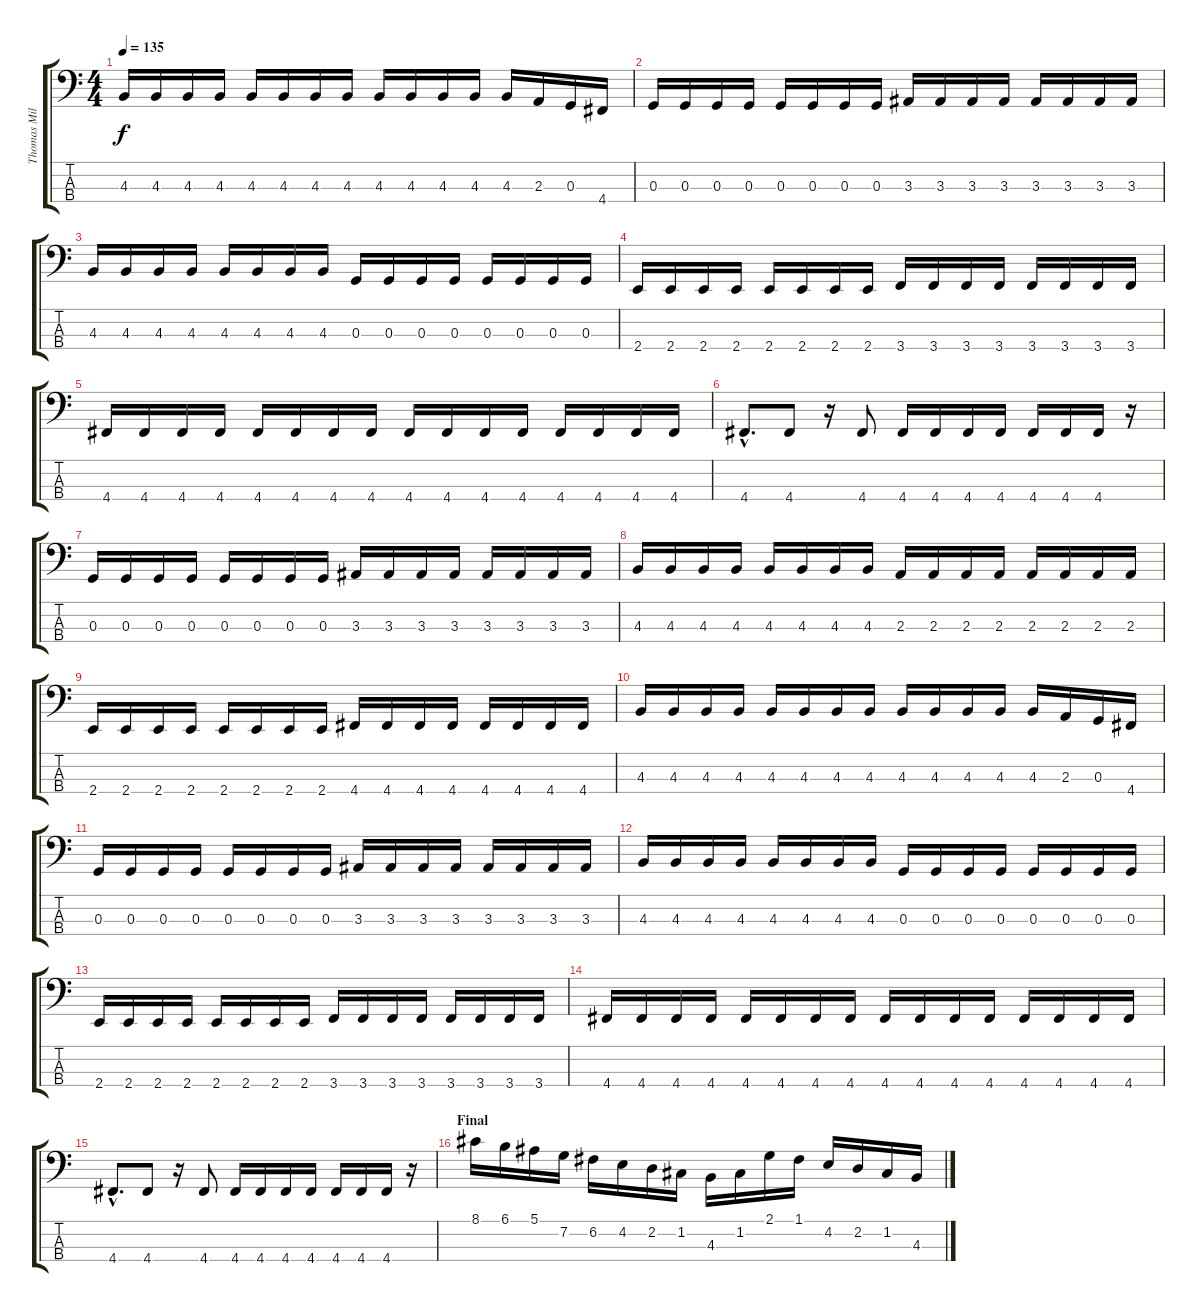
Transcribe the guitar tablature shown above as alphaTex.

\track ("Thomas Miller" "Thomas Mil") {instrument electricbassfinger}
\staff {score tabs}
\tuning (F2 C2 G1 D1) {hide}
\ts (4 4)
\tempo 135
\clef f4
\ks c
4.3.16{dy f} 4.3.16 4.3.16 4.3.16 4.3.16 4.3.16 4.3.16 4.3.16 4.3.16 4.3.16 4.3.16 4.3.16 4.3.16 2.3.16 0.3.16 4.4.16 |
0.3.16 0.3.16 0.3.16 0.3.16 0.3.16 0.3.16 0.3.16 0.3.16 3.3.16 3.3.16 3.3.16 3.3.16 3.3.16 3.3.16 3.3.16 3.3.16 |
4.3.16 4.3.16 4.3.16 4.3.16 4.3.16 4.3.16 4.3.16 4.3.16 0.3.16 0.3.16 0.3.16 0.3.16 0.3.16 0.3.16 0.3.16 0.3.16 |
2.4.16 2.4.16 2.4.16 2.4.16 2.4.16 2.4.16 2.4.16 2.4.16 3.4.16 3.4.16 3.4.16 3.4.16 3.4.16 3.4.16 3.4.16 3.4.16 |
4.4.16 4.4.16 4.4.16 4.4.16 4.4.16 4.4.16 4.4.16 4.4.16 4.4.16 4.4.16 4.4.16 4.4.16 4.4.16 4.4.16 4.4.16 4.4.16 |
4.4{hac}.8{d} 4.4.8 r.16 4.4.8 4.4.16 4.4.16 4.4.16 4.4.16 4.4.16 4.4.16 4.4.16 r.16 |
0.3.16 0.3.16 0.3.16 0.3.16 0.3.16 0.3.16 0.3.16 0.3.16 3.3.16 3.3.16 3.3.16 3.3.16 3.3.16 3.3.16 3.3.16 3.3.16 |
4.3.16 4.3.16 4.3.16 4.3.16 4.3.16 4.3.16 4.3.16 4.3.16 2.3.16 2.3.16 2.3.16 2.3.16 2.3.16 2.3.16 2.3.16 2.3.16 |
2.4.16 2.4.16 2.4.16 2.4.16 2.4.16 2.4.16 2.4.16 2.4.16 4.4.16 4.4.16 4.4.16 4.4.16 4.4.16 4.4.16 4.4.16 4.4.16 |
4.3.16 4.3.16 4.3.16 4.3.16 4.3.16 4.3.16 4.3.16 4.3.16 4.3.16 4.3.16 4.3.16 4.3.16 4.3.16 2.3.16 0.3.16 4.4.16 |
0.3.16 0.3.16 0.3.16 0.3.16 0.3.16 0.3.16 0.3.16 0.3.16 3.3.16 3.3.16 3.3.16 3.3.16 3.3.16 3.3.16 3.3.16 3.3.16 |
4.3.16 4.3.16 4.3.16 4.3.16 4.3.16 4.3.16 4.3.16 4.3.16 0.3.16 0.3.16 0.3.16 0.3.16 0.3.16 0.3.16 0.3.16 0.3.16 |
2.4.16 2.4.16 2.4.16 2.4.16 2.4.16 2.4.16 2.4.16 2.4.16 3.4.16 3.4.16 3.4.16 3.4.16 3.4.16 3.4.16 3.4.16 3.4.16 |
4.4.16 4.4.16 4.4.16 4.4.16 4.4.16 4.4.16 4.4.16 4.4.16 4.4.16 4.4.16 4.4.16 4.4.16 4.4.16 4.4.16 4.4.16 4.4.16 |
4.4{hac}.8{d} 4.4.8 r.16 4.4.8 4.4.16 4.4.16 4.4.16 4.4.16 4.4.16 4.4.16 4.4.16 r.16 |
\section ("" "Final")
8.1.16 6.1.16 5.1.16 7.2.16 6.2.16 4.2.16 2.2.16 1.2.16 4.3.16 1.2.16 2.1.16 1.1.16 4.2.16 2.2.16 1.2.16 4.3.16
